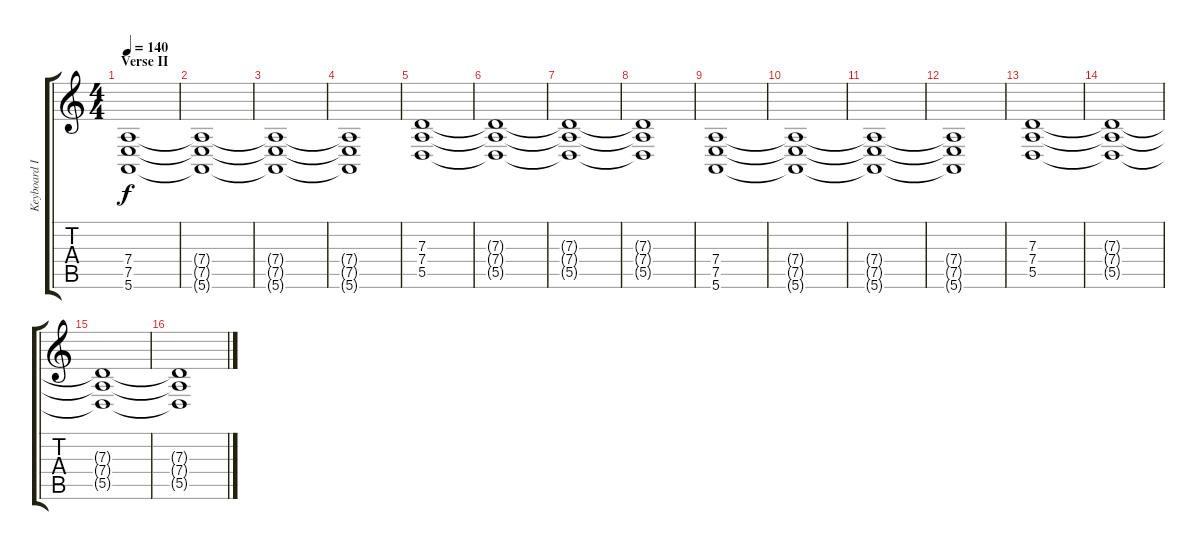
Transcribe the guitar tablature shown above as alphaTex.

\track ("Keyboard I" "Keyboard I") {instrument stringensemble1}
\staff {score tabs}
\tuning (E4 B3 G3 D3 A2 E2) {hide}
\ts (4 4)
\section ("" "Verse II")
\tempo 140
\clef g2
\ks c
(7.4 7.5 5.6).1{dy f volume 9 instrument stringensemble1} |
(7.4{t} 7.5{t} 5.6{t}).1 |
(7.4{t} 7.5{t} 5.6{t}).1 |
(7.4{t} 7.5{t} 5.6{t}).1 |
(7.3 7.4 5.5).1 |
(7.3{t} 7.4{t} 5.5{t}).1 |
(7.3{t} 7.4{t} 5.5{t}).1 |
(7.3{t} 7.4{t} 5.5{t}).1 |
(7.4 7.5 5.6).1{volume 9 instrument stringensemble1} |
(7.4{t} 7.5{t} 5.6{t}).1 |
(7.4{t} 7.5{t} 5.6{t}).1 |
(7.4{t} 7.5{t} 5.6{t}).1 |
(7.3 7.4 5.5).1 |
(7.3{t} 7.4{t} 5.5{t}).1 |
(7.3{t} 7.4{t} 5.5{t}).1 |
(7.3{t} 7.4{t} 5.5{t}).1
